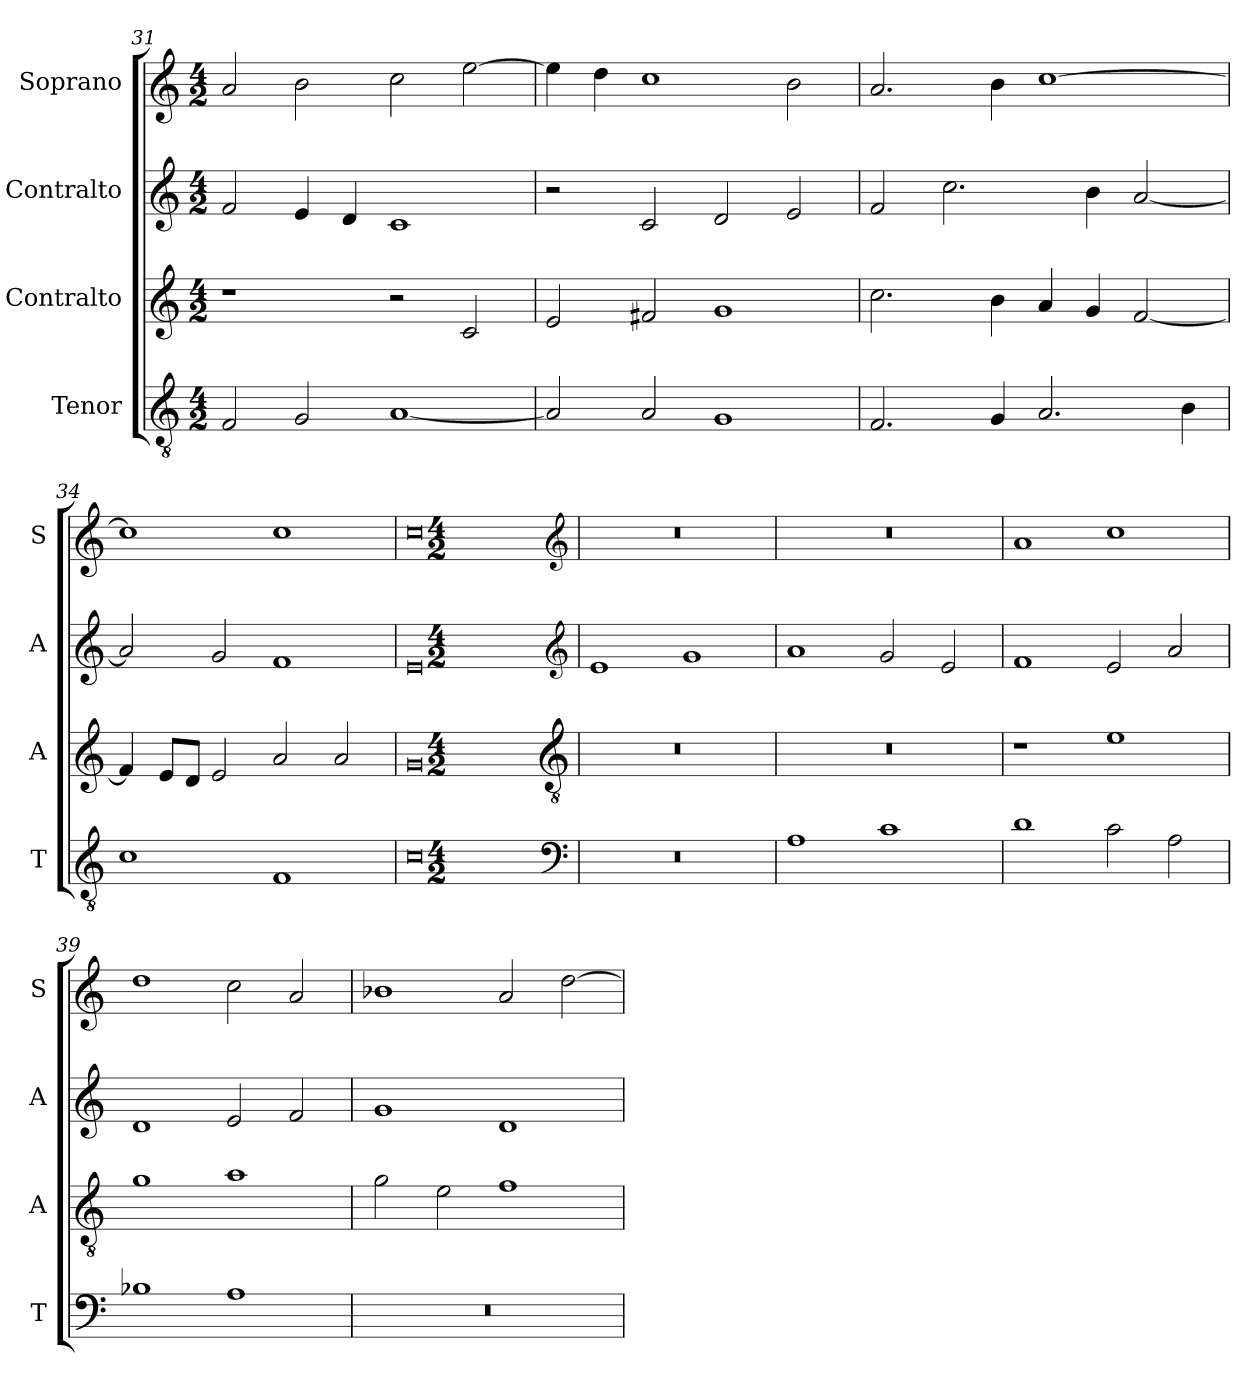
**kern	**kern	**kern	**kern
*part4	*part3	*part2	*part1
*staff4	*staff3	*staff2	*staff1
*I"Tenor	*I"Contralto	*I"Contralto	*I"Soprano
*I'T	*I'A	*I'A	*I'S
*clefGv2	*clefG2	*clefG2	*clefG2
*k[]	*k[]	*k[]	*k[]
*C:ion	*C:ion	*C:ion	*C:ion
*M4/2	*M4/2	*M4/2	*M4/2
=31	=31	=31	=31
2F	1r	2f	2a
2G	.	4e	2b
.	.	4d	.
[1A	2r	1c	2cc
.	2c	.	[2ee
=32	=32	=32	=32
2A]	2e	2r	4ee]
.	.	.	4dd
2A	2f#X	2c	1cc
1G	1g	2d	.
.	.	2e	2b
=33	=33	=33	=33
2.F	2.cc	2f	2.a
.	.	2.cc	.
4G	4b	.	4b
2.A	4a	.	[1cc
.	4g	4b	.
.	[2f	[2a	.
4B	.	.	.
=34	=34	=34	=34
1c	4f]	2a]	1cc]
.	8e/L	.	.
.	8d/J	.	.
.	2e	2g	.
1F	2a	1f	1cc
.	2a	.	.
=35	=35	=35	=35
0c	0g	0e	0cc
*clefF4	*clefGv2	*clefG2	*clefG2
*k[]	*k[]	*k[]	*k[]
*C:ion	*C:ion	*C:ion	*C:ion
*M4/2	*M4/2	*M4/2	*M4/2
=36	=36	=36	=36
0r	0r	1e	0r
.	.	1g	.
=37	=37	=37	=37
1A	0r	1a	0r
1c	.	2g	.
.	.	2e	.
=38	=38	=38	=38
1d	1r	1f	1a
2c	1e	2e	1cc
2A	.	2a	.
=39	=39	=39	=39
1B-X	1g	1d	1dd
1A	1a	2e	2cc
.	.	2f	2a
=40	=40	=40	=40
0r	2g	1g	1b-X
.	2e	.	.
.	1f	1d	2a
.	.	.	[2dd
=	=	=	=
*-	*-	*-	*-
